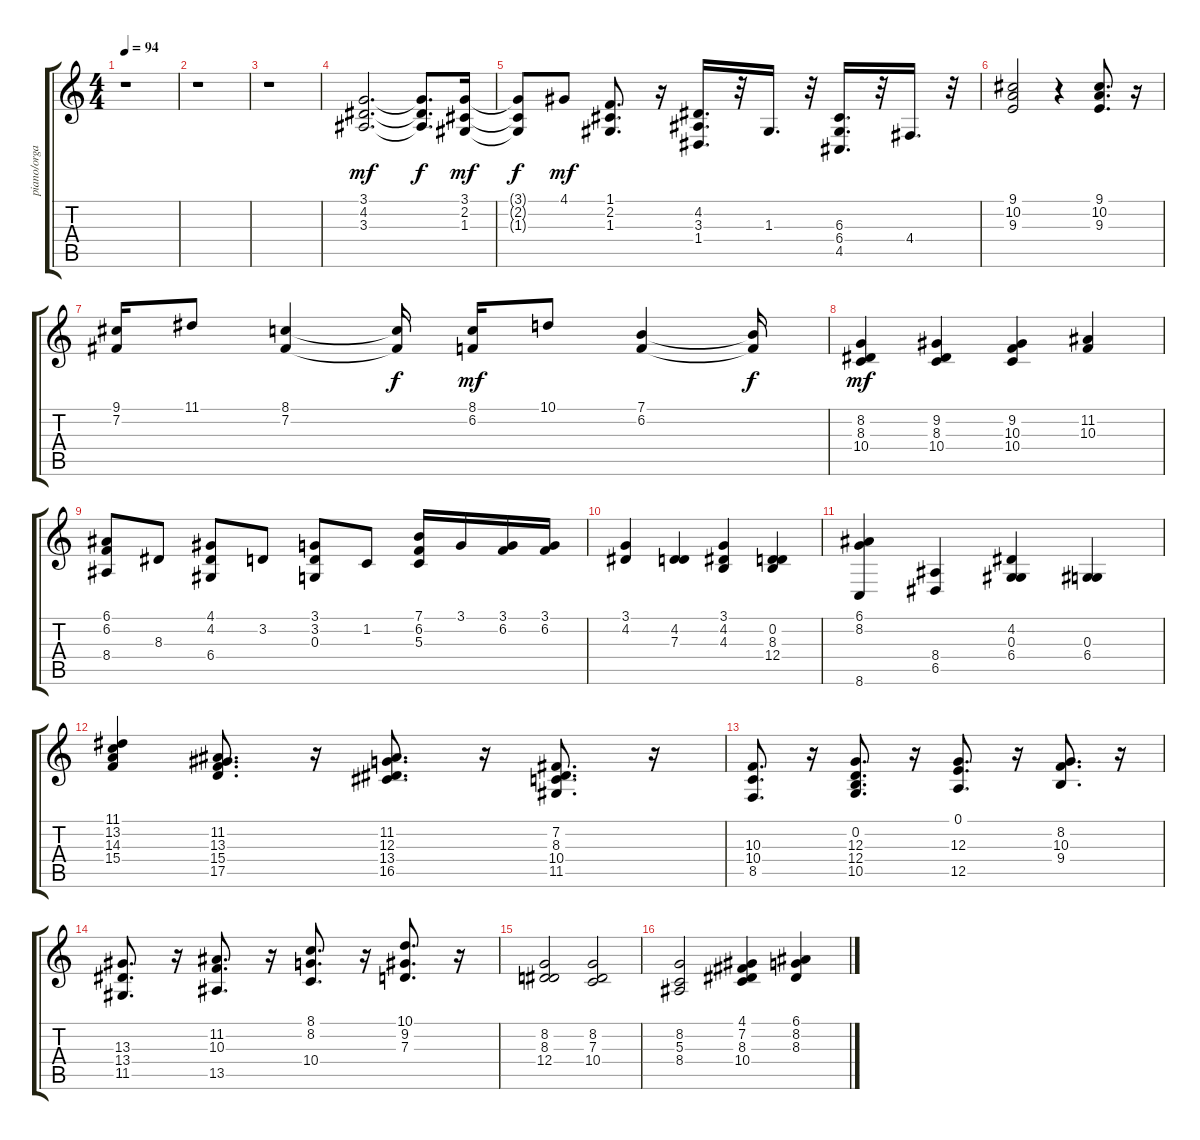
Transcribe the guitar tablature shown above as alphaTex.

\track ("piano/organ/synths  " "piano/orga") {instrument brightacousticpiano}
\staff {score tabs}
\tuning (E4 B3 G3 D3 A2 E2) {hide}
\ts (4 4)
\tempo 94
\clef g2
\ks c
r.1{dy mf} |
r.1 |
r.1 |
(3.1 4.2 3.3).2{d} (3.1{t} 4.2{t} 3.3{t}).8{d dy f} (3.1 2.2 1.3).16{dy mf} |
(3.1{t} 2.2{t} 1.3{t}).8{dy f} 4.1.8{dy mf} (1.1 2.2 1.3).8{d} r.16 (4.2 3.3 1.4).16{d} r.32 1.3.16{d} r.32 (6.3 6.4 4.5).16{d} r.32 4.4.16{d} r.32 |
(9.1 10.2 9.3).2 r.4 (9.1 10.2 9.3).8{d} r.16 |
(9.1 7.2).16 11.1.8 (8.1 7.2).4 (8.1{t} 7.2{t}).16{dy f} (8.1 6.2).16{dy mf} 10.1.8 (7.1 6.2).4 (7.1{t} 6.2{t}).16{dy f} |
(8.2 8.3 10.4).4{dy mf} (9.2 8.3 10.4).4 (9.2 10.3 10.4).4 (11.2 10.3).4 |
(6.1 6.2 8.4).8 8.3.8 (4.1 4.2 6.4).8 3.2.8 (3.1 3.2 0.3).8 1.2.8 (7.1 6.2 5.3).16 3.1.16 (3.1 6.2).16 (3.1 6.2).16 |
(3.1 4.2).4 (4.2 7.3).4 (3.1 4.2 4.3).4 (0.2 8.3 12.4).4 |
(6.1 8.2 8.6).4 (8.4 6.5).4 (4.2 0.3 6.4).4 (0.3 6.4).4 |
(11.1 13.2 14.3 15.4).4 (11.2 13.3 15.4 17.5).8{d} r.16 (11.2 12.3 13.4 16.5).8{d} r.16 (7.2 8.3 10.4 11.5).8{d} r.16 |
(10.3 10.4 8.5).8{d} r.16 (0.2 12.3 12.4 10.5).8{d} r.16 (0.1 12.3 12.5).8{d} r.16 (8.2 10.3 9.4).8{d} r.16 |
(13.3 13.4 11.5).8{d} r.16 (11.2 10.3 13.5).8{d} r.16 (8.1 8.2 10.4).8{d} r.16 (10.1 9.2 7.3).8{d} r.16 |
(8.2 8.3 12.4).2 (8.2 7.3 10.4).2 |
(8.2 5.3 8.4).2 (4.1 7.2 8.3 10.4).4 (6.1 8.2 8.3).4
